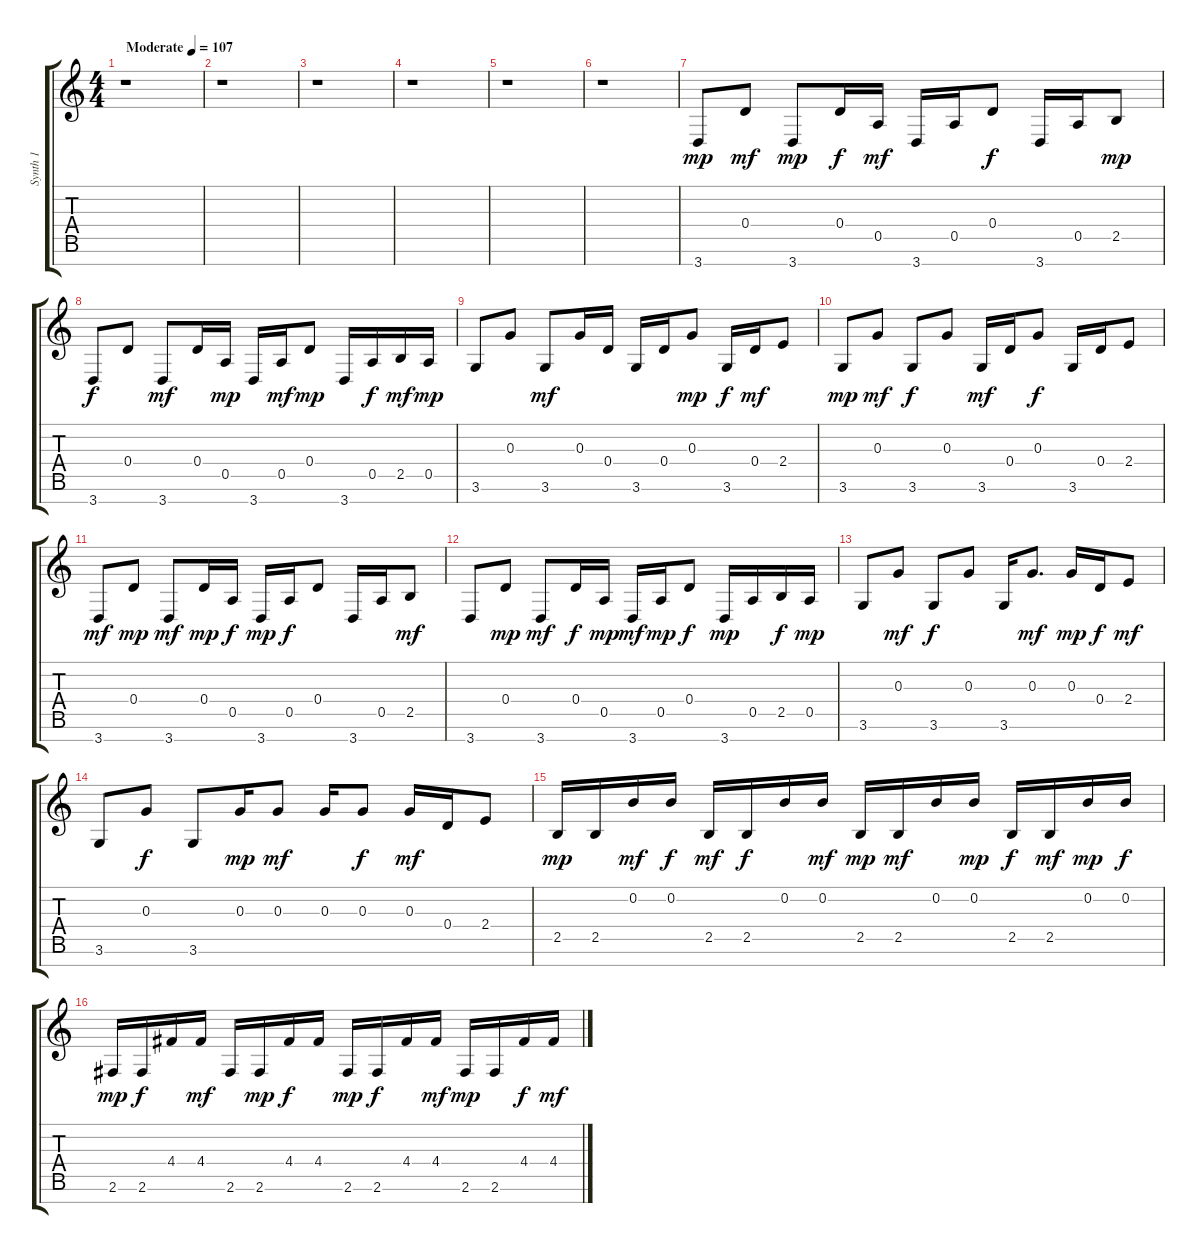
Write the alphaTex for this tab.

\track ("Synth 1" "Synth 1") {instrument distortionguitar}
\staff {score tabs}
\tuning (E4 B3 G3 D3 A2 E2 B1) {hide}
\ts (4 4)
\tempo (107 "Moderate")
\clef g2
\ks c
r.1{dy mp instrument distortionguitar} |
r.1 |
r.1 |
r.1 |
r.1 |
r.1 |
3.7.8 0.4.8{dy mf} 3.7.8{dy mp} 0.4.16{dy f} 0.5.16{dy mf} 3.7.16 0.5.16 0.4.8{dy f} 3.7.16 0.5.16 2.5.8{dy mp} |
3.7.8{dy f} 0.4.8 3.7.8{dy mf} 0.4.16 0.5.16{dy mp} 3.7.16 0.5.16{dy mf} 0.4.8{dy mp} 3.7.16 0.5.16{dy f} 2.5.16{dy mf} 0.5.16{dy mp} |
3.6.8 0.3.8 3.6.8{dy mf} 0.3.16 0.4.16 3.6.16 0.4.16 0.3.8{dy mp} 3.6.16{dy f} 0.4.16{dy mf} 2.4.8 |
3.6.8{dy mp} 0.3.8{dy mf} 3.6.8{dy f} 0.3.8 3.6.16{dy mf} 0.4.16 0.3.8{dy f} 3.6.16 0.4.16 2.4.8 |
3.7.8{dy mf} 0.4.8{dy mp} 3.7.8{dy mf} 0.4.16{dy mp} 0.5.16{dy f} 3.7.16{dy mp} 0.5.16{dy f} 0.4.8 3.7.16 0.5.16 2.5.8{dy mf} |
3.7.8 0.4.8{dy mp} 3.7.8{dy mf} 0.4.16{dy f} 0.5.16{dy mp} 3.7.16{dy mf} 0.5.16{dy mp} 0.4.8{dy f} 3.7.16{dy mp} 0.5.16 2.5.16{dy f} 0.5.16{dy mp} |
3.6.8 0.3.8{dy mf} 3.6.8{dy f} 0.3.8 3.6.16 0.3.8{d dy mf} 0.3.16{dy mp} 0.4.16{dy f} 2.4.8{dy mf} |
3.6.8 0.3.8{dy f} 3.6.8 0.3.16{dy mp} 0.3.8{dy mf} 0.3.16 0.3.8{dy f} 0.3.16{dy mf} 0.4.16 2.4.8 |
2.5.16{dy mp} 2.5.16 0.2.16{dy mf} 0.2.16{dy f} 2.5.16{dy mf} 2.5.16{dy f} 0.2.16 0.2.16{dy mf} 2.5.16{dy mp} 2.5.16{dy mf} 0.2.16 0.2.16{dy mp} 2.5.16{dy f} 2.5.16{dy mf} 0.2.16{dy mp} 0.2.16{dy f} |
2.6.16{dy mp} 2.6.16{dy f} 4.4.16 4.4.16{dy mf} 2.6.16 2.6.16{dy mp} 4.4.16{dy f} 4.4.16 2.6.16{dy mp} 2.6.16{dy f} 4.4.16 4.4.16{dy mf} 2.6.16{dy mp} 2.6.16 4.4.16{dy f} 4.4.16{dy mf}
